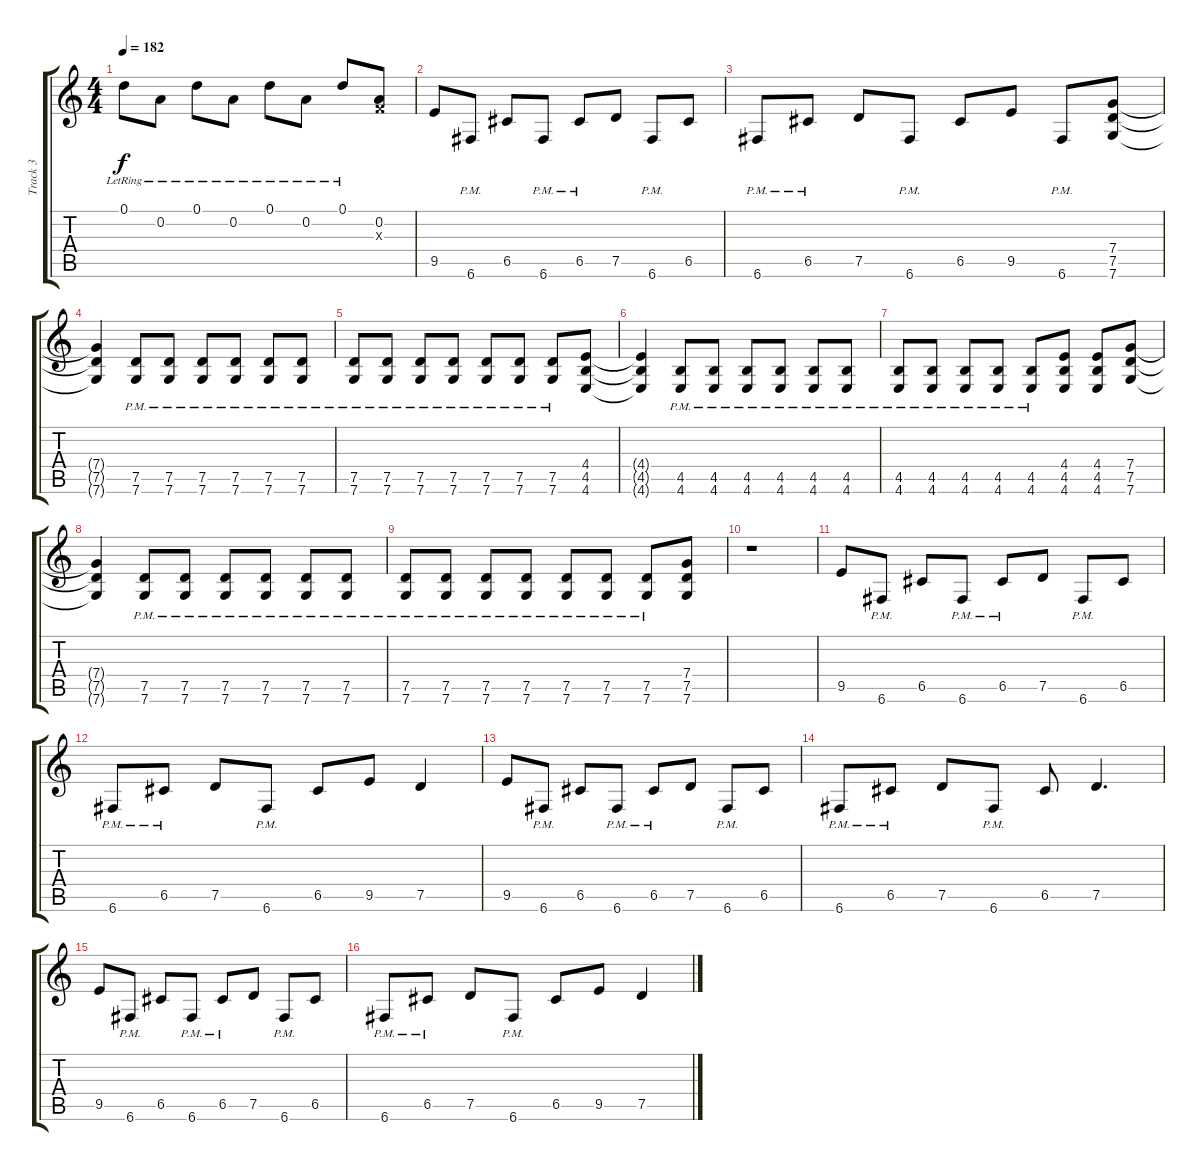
\track ("Track 3" "Track 3") {instrument distortionguitar}
\staff {score tabs}
\tuning (D4 A3 F3 C3 G2 C2) {hide}
\ts (4 4)
\tempo 182
\clef g2
\ks c
0.1{lr}.8{dy f} 0.2{lr}.8 0.1{lr}.8 0.2{lr}.8 0.1{lr}.8 0.2{lr}.8 0.1{lr}.8 (0.2 0.3{x}).8 |
9.5.8 6.6{pm}.8 6.5.8 6.6{pm}.8 6.5{pm}.8 7.5.8 6.6{pm}.8 6.5.8 |
6.6{pm}.8 6.5{pm}.8 7.5.8 6.6{pm}.8 6.5.8 9.5.8 6.6{pm}.8 (7.4 7.5 7.6).8 |
(7.4{t} 7.5{t} 7.6{t}).4 (7.5{pm} 7.6{pm}).8 (7.5{pm} 7.6{pm}).8 (7.5{pm} 7.6{pm}).8 (7.5{pm} 7.6{pm}).8 (7.5{pm} 7.6{pm}).8 (7.5{pm} 7.6{pm}).8 |
(7.5{pm} 7.6{pm}).8 (7.5{pm} 7.6{pm}).8 (7.5{pm} 7.6{pm}).8 (7.5{pm} 7.6{pm}).8 (7.5{pm} 7.6{pm}).8 (7.5{pm} 7.6{pm}).8 (7.5{pm} 7.6{pm}).8 (4.4 4.5 4.6).8 |
(4.4{t} 4.5{t} 4.6{t}).4 (4.5{pm} 4.6{pm}).8 (4.5{pm} 4.6{pm}).8 (4.5{pm} 4.6{pm}).8 (4.5{pm} 4.6{pm}).8 (4.5{pm} 4.6{pm}).8 (4.5{pm} 4.6{pm}).8 |
(4.5{pm} 4.6{pm}).8 (4.5{pm} 4.6{pm}).8 (4.5{pm} 4.6{pm}).8 (4.5{pm} 4.6{pm}).8 (4.5{pm} 4.6{pm}).8 (4.4 4.5 4.6).8 (4.4 4.5 4.6).8 (7.4 7.5 7.6).8 |
(7.4{t} 7.5{t} 7.6{t}).4 (7.5{pm} 7.6{pm}).8 (7.5{pm} 7.6{pm}).8 (7.5{pm} 7.6{pm}).8 (7.5{pm} 7.6{pm}).8 (7.5{pm} 7.6{pm}).8 (7.5{pm} 7.6{pm}).8 |
(7.5{pm} 7.6{pm}).8 (7.5{pm} 7.6{pm}).8 (7.5{pm} 7.6{pm}).8 (7.5{pm} 7.6{pm}).8 (7.5{pm} 7.6{pm}).8 (7.5{pm} 7.6{pm}).8 (7.5{pm} 7.6{pm}).8 (7.4 7.5 7.6).8 |
r.1 |
9.5.8 6.6{pm}.8 6.5.8 6.6{pm}.8 6.5{pm}.8 7.5.8 6.6{pm}.8 6.5.8 |
6.6{pm}.8 6.5{pm}.8 7.5.8 6.6{pm}.8 6.5.8 9.5.8 7.5.4 |
9.5.8 6.6{pm}.8 6.5.8 6.6{pm}.8 6.5{pm}.8 7.5.8 6.6{pm}.8 6.5.8 |
6.6{pm}.8 6.5{pm}.8 7.5.8 6.6{pm}.8 6.5.8 7.5.4{d} |
9.5.8 6.6{pm}.8 6.5.8 6.6{pm}.8 6.5{pm}.8 7.5.8 6.6{pm}.8 6.5.8 |
6.6{pm}.8 6.5{pm}.8 7.5.8 6.6{pm}.8 6.5.8 9.5.8 7.5.4
